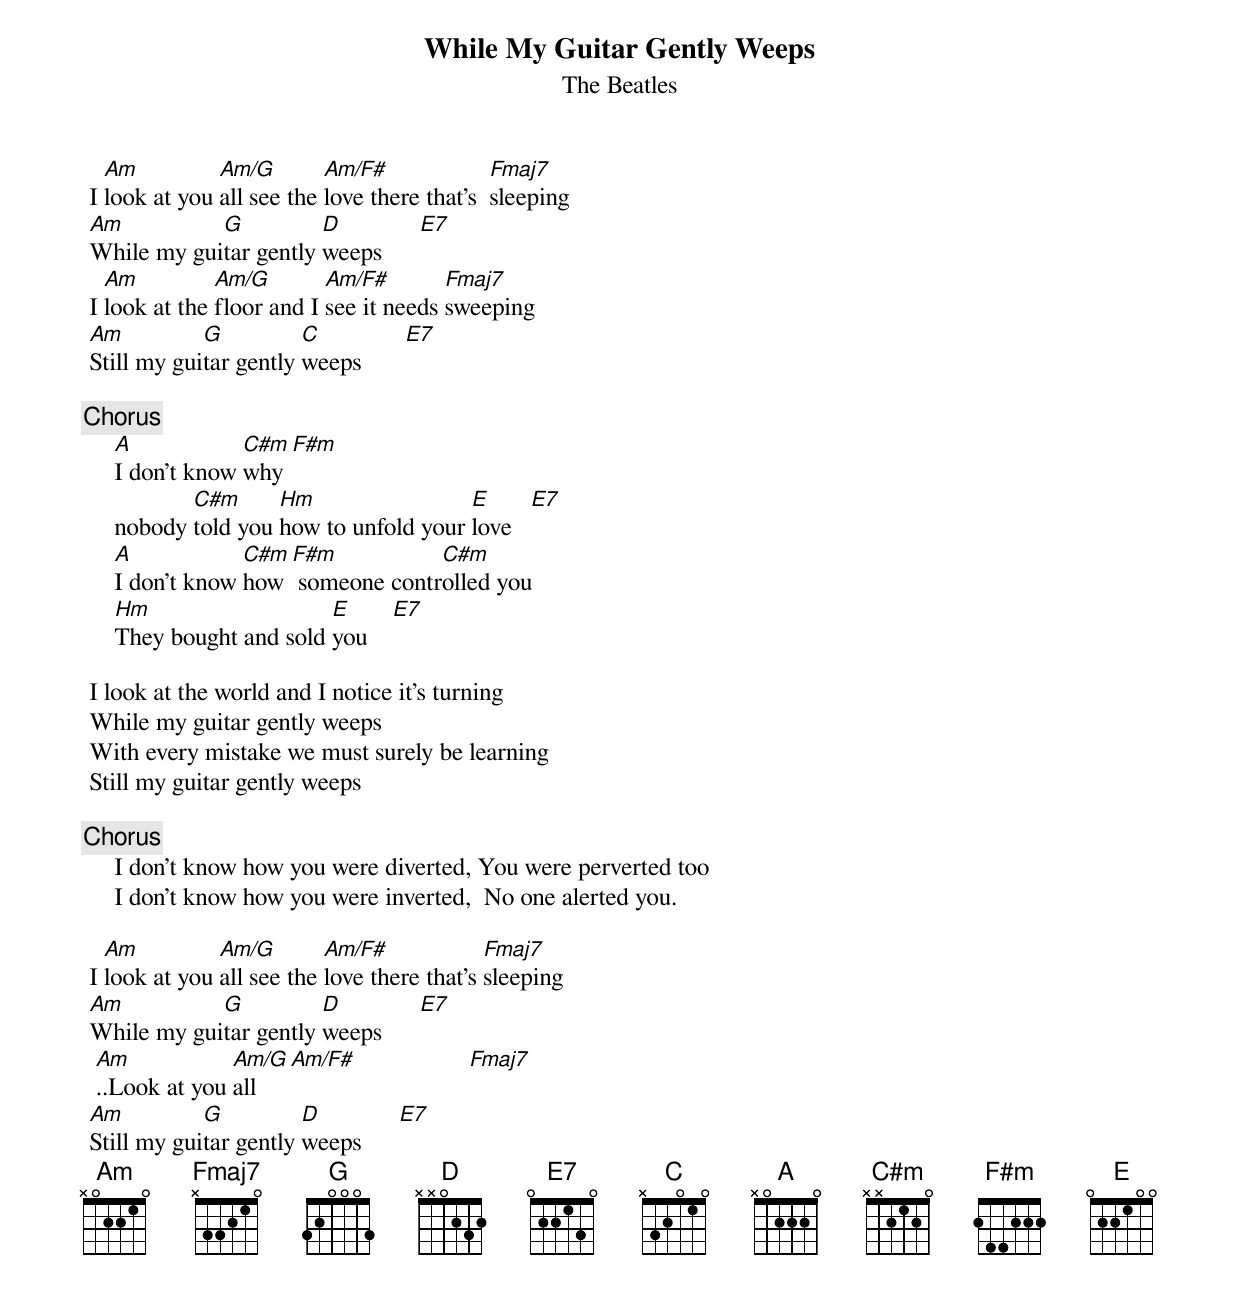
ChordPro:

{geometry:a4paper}
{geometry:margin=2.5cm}
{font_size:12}

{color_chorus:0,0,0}

{title: While My Guitar Gently Weeps}
{subtitle: The Beatles}


{define: Am/G   t 3 0 2 2 1 0}
{define: Am/F#  t 2 0 2 2 1 0}
{define: Fmaj7  t x x 3 2 1 0}
{define: C#m    4 x 0 2 2 1 0}



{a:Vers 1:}
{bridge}
	I [Am]look at you [Am/G]all see the [Am/F#]love there that's 	[Fmaj7]sleeping
	[Am]While my gui[G]tar gently [D]weeps      [E7]
	I [Am]look at the [Am/G]floor and I [Am/F#]see it needs [Fmaj7]sweeping
	[Am]Still my gui[G]tar gently [C]weeps       [E7]
{/bridge}

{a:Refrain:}
{chorus}
     [A]I don't know [C#m]why [F#m]
     nobody [C#m]told you [Hm]how to unfold your [E]love   [E7]
     [A]I don't know [C#m]how [F#m] someone contr[C#m]olled you
     [Hm]They bought and sold [E]you    [E7]
{/chorus}

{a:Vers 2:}
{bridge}
	I look at the world and I notice it's turning
	While my guitar gently weeps
	With every mistake we must surely be learning
	Still my guitar gently weeps
{/bridge}

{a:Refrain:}
{chorus}
     I don't know how you were diverted, You were perverted too
     I don't know how you were inverted,  No one alerted you.
{/chorus}

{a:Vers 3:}
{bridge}
	I [Am]look at you [Am/G]all see the [Am/F#]love there that's [Fmaj7]sleeping
	[Am]While my gui[G]tar gently [D]weeps      [E7]
  [Am]..Look at you [Am/G]all [Am/F#]                  [Fmaj7]
	[Am]Still my gui[G]tar gently [D]weeps      [E7]
{/bridge}
